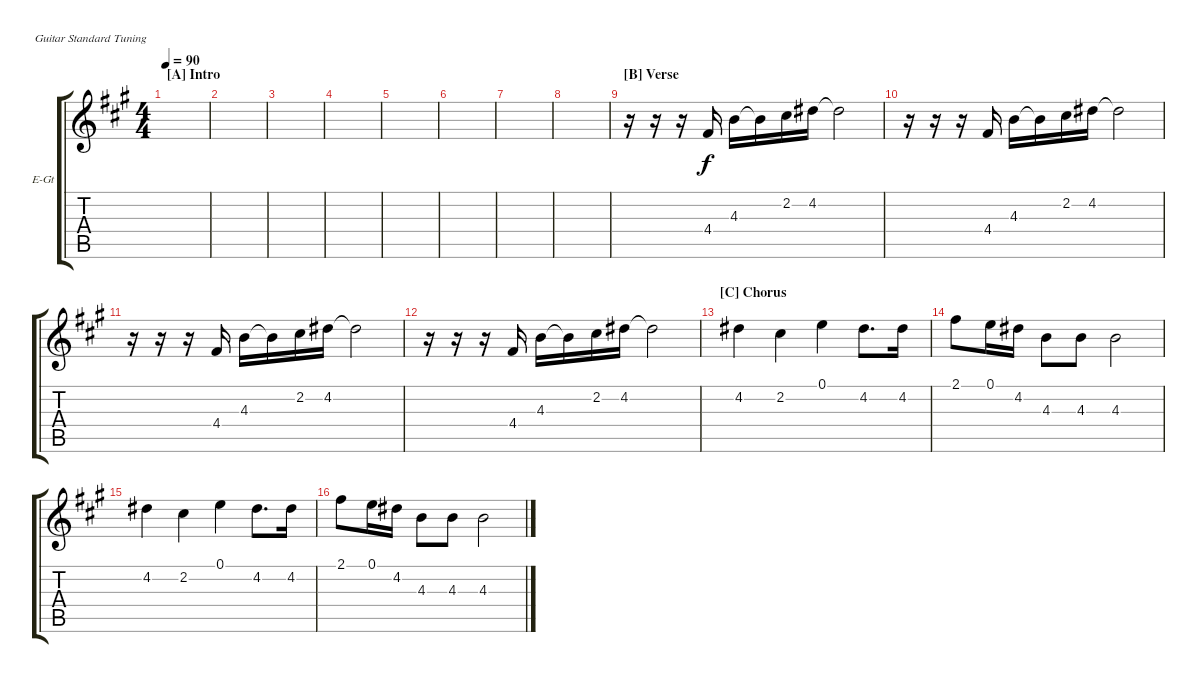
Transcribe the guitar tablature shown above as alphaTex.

\defaultSystemsLayout 4
\bracketExtendMode groupsimilarinstruments
\firstSystemTrackNameOrientation horizontal
\otherSystemsTrackNameOrientation horizontal
\chordDiagramsInScore
\track ("Melody" "E-Gt") {instrument electricguitarclean}
\staff {score tabs}
\tuning (E4 B3 G3 D3 A2 E2)
\ts (4 4)
\section ("A" "Intro")
\tempo 90
\clef g2
\scale
0.533835
\ks a
|
\scale
0.233083 |
\scale
0.233083 |
\scale
0.333333 |
\scale
0.333333 |
\scale
0.333333 |
\scale
0.333333 |
\scale
0.333333 |
\section ("B" "Verse")
\scale
0.333333 r.16 r.16 r.16 4.4.16 4.3.16 4.3{t}.16 2.2.16 4.2.16 4.2{t}.2 |
\scale
0.333333 r.16 r.16 r.16 4.4.16 4.3.16 4.3{t}.16 2.2.16 4.2.16 4.2{t}.2 |
\scale
0.333333 r.16 r.16 r.16 4.4.16 4.3.16 4.3{t}.16 2.2.16 4.2.16 4.2{t}.2 |
\scale
0.333333 r.16 r.16 r.16 4.4.16 4.3.16 4.3{t}.16 2.2.16 4.2.16 4.2{t}.2 |
\section ("C" "Chorus")
\scale
0.333333 4.2.4 2.2.4 0.1.4 4.2.8{d} 4.2.16 |
\scale
0.333333 2.1.8 0.1.16 4.2.16 4.3.8 4.3.8 4.3.2 |
\scale
0.333333 4.2.4 2.2.4 0.1.4 4.2.8{d} 4.2.16 |
\scale
0.333333 2.1.8 0.1.16 4.2.16 4.3.8 4.3.8 4.3.2
